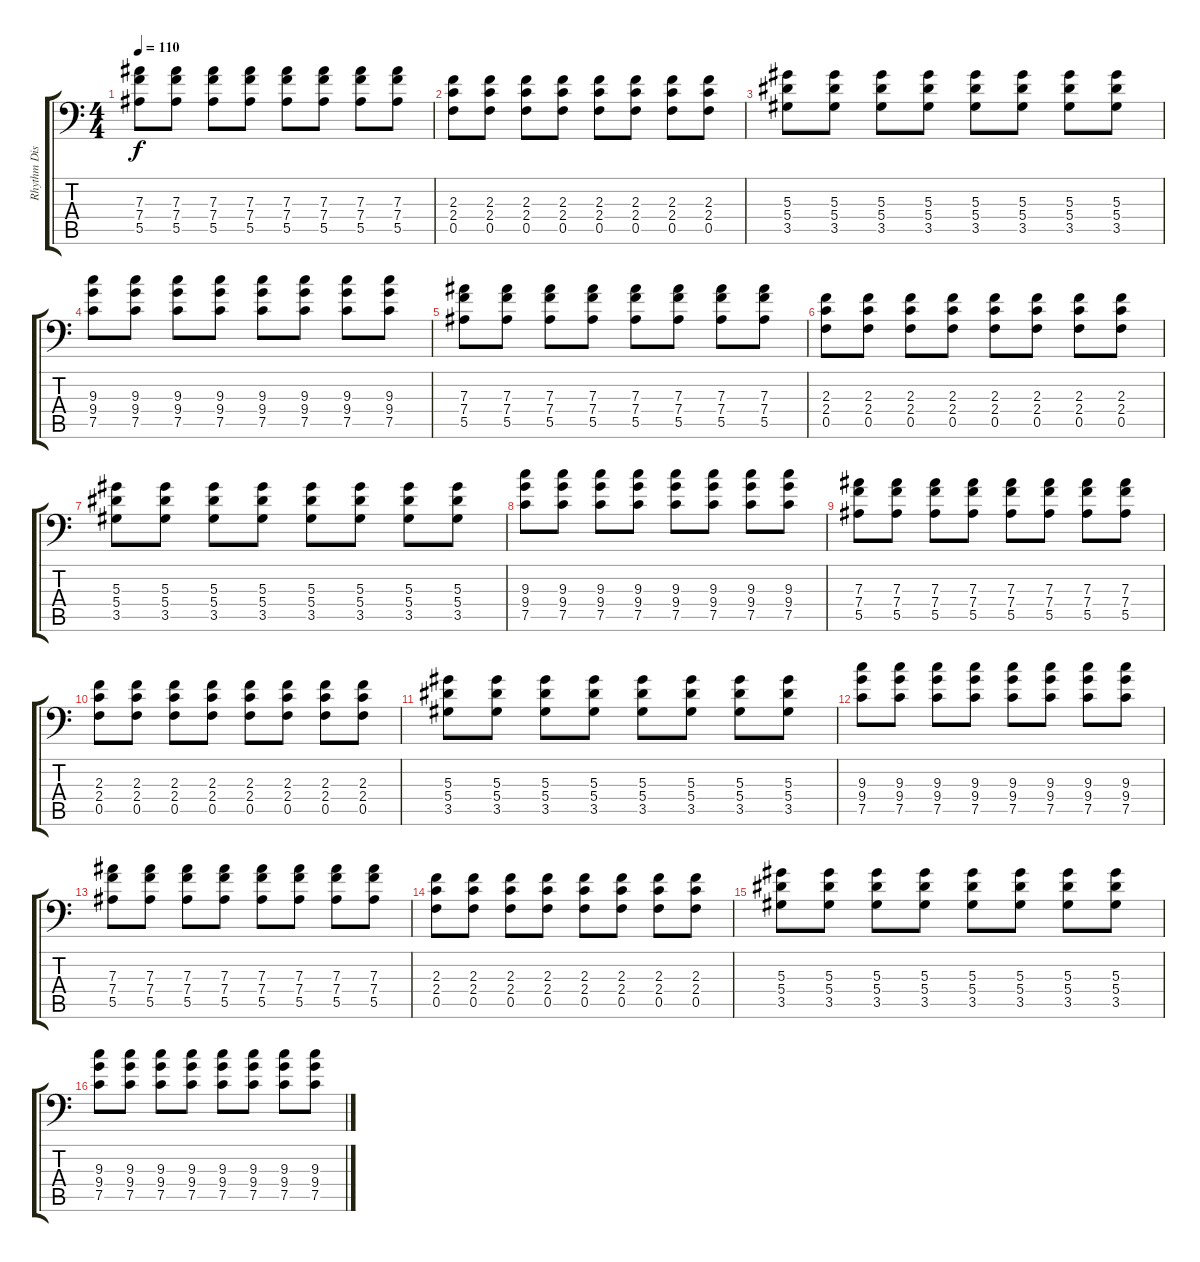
\track ("Rhythm Distortion 1" "Rhythm Dis") {instrument distortionguitar}
\staff {score tabs}
\tuning (C4 G3 Eb3 Bb2 F2 Bb1) {hide}
\ts (4 4)
\tempo 110
\clef f4
\ks c
(7.3 7.4 5.5).8{dy f} (7.3 7.4 5.5).8 (7.3 7.4 5.5).8 (7.3 7.4 5.5).8 (7.3 7.4 5.5).8 (7.3 7.4 5.5).8 (7.3 7.4 5.5).8 (7.3 7.4 5.5).8 |
(2.3 2.4 0.5).8 (2.3 2.4 0.5).8 (2.3 2.4 0.5).8 (2.3 2.4 0.5).8 (2.3 2.4 0.5).8 (2.3 2.4 0.5).8 (2.3 2.4 0.5).8 (2.3 2.4 0.5).8 |
(5.3 5.4 3.5).8 (5.3 5.4 3.5).8 (5.3 5.4 3.5).8 (5.3 5.4 3.5).8 (5.3 5.4 3.5).8 (5.3 5.4 3.5).8 (5.3 5.4 3.5).8 (5.3 5.4 3.5).8 |
(9.3 9.4 7.5).8 (9.3 9.4 7.5).8 (9.3 9.4 7.5).8 (9.3 9.4 7.5).8 (9.3 9.4 7.5).8 (9.3 9.4 7.5).8 (9.3 9.4 7.5).8 (9.3 9.4 7.5).8 |
(7.3 7.4 5.5).8 (7.3 7.4 5.5).8 (7.3 7.4 5.5).8 (7.3 7.4 5.5).8 (7.3 7.4 5.5).8 (7.3 7.4 5.5).8 (7.3 7.4 5.5).8 (7.3 7.4 5.5).8 |
(2.3 2.4 0.5).8 (2.3 2.4 0.5).8 (2.3 2.4 0.5).8 (2.3 2.4 0.5).8 (2.3 2.4 0.5).8 (2.3 2.4 0.5).8 (2.3 2.4 0.5).8 (2.3 2.4 0.5).8 |
(5.3 5.4 3.5).8 (5.3 5.4 3.5).8 (5.3 5.4 3.5).8 (5.3 5.4 3.5).8 (5.3 5.4 3.5).8 (5.3 5.4 3.5).8 (5.3 5.4 3.5).8 (5.3 5.4 3.5).8 |
(9.3 9.4 7.5).8 (9.3 9.4 7.5).8 (9.3 9.4 7.5).8 (9.3 9.4 7.5).8 (9.3 9.4 7.5).8 (9.3 9.4 7.5).8 (9.3 9.4 7.5).8 (9.3 9.4 7.5).8 |
(7.3 7.4 5.5).8 (7.3 7.4 5.5).8 (7.3 7.4 5.5).8 (7.3 7.4 5.5).8 (7.3 7.4 5.5).8 (7.3 7.4 5.5).8 (7.3 7.4 5.5).8 (7.3 7.4 5.5).8 |
(2.3 2.4 0.5).8 (2.3 2.4 0.5).8 (2.3 2.4 0.5).8 (2.3 2.4 0.5).8 (2.3 2.4 0.5).8 (2.3 2.4 0.5).8 (2.3 2.4 0.5).8 (2.3 2.4 0.5).8 |
(5.3 5.4 3.5).8 (5.3 5.4 3.5).8 (5.3 5.4 3.5).8 (5.3 5.4 3.5).8 (5.3 5.4 3.5).8 (5.3 5.4 3.5).8 (5.3 5.4 3.5).8 (5.3 5.4 3.5).8 |
(9.3 9.4 7.5).8 (9.3 9.4 7.5).8 (9.3 9.4 7.5).8 (9.3 9.4 7.5).8 (9.3 9.4 7.5).8 (9.3 9.4 7.5).8 (9.3 9.4 7.5).8 (9.3 9.4 7.5).8 |
(7.3 7.4 5.5).8 (7.3 7.4 5.5).8 (7.3 7.4 5.5).8 (7.3 7.4 5.5).8 (7.3 7.4 5.5).8 (7.3 7.4 5.5).8 (7.3 7.4 5.5).8 (7.3 7.4 5.5).8 |
(2.3 2.4 0.5).8 (2.3 2.4 0.5).8 (2.3 2.4 0.5).8 (2.3 2.4 0.5).8 (2.3 2.4 0.5).8 (2.3 2.4 0.5).8 (2.3 2.4 0.5).8 (2.3 2.4 0.5).8 |
(5.3 5.4 3.5).8 (5.3 5.4 3.5).8 (5.3 5.4 3.5).8 (5.3 5.4 3.5).8 (5.3 5.4 3.5).8 (5.3 5.4 3.5).8 (5.3 5.4 3.5).8 (5.3 5.4 3.5).8 |
(9.3 9.4 7.5).8 (9.3 9.4 7.5).8 (9.3 9.4 7.5).8 (9.3 9.4 7.5).8 (9.3 9.4 7.5).8 (9.3 9.4 7.5).8 (9.3 9.4 7.5).8 (9.3 9.4 7.5).8
